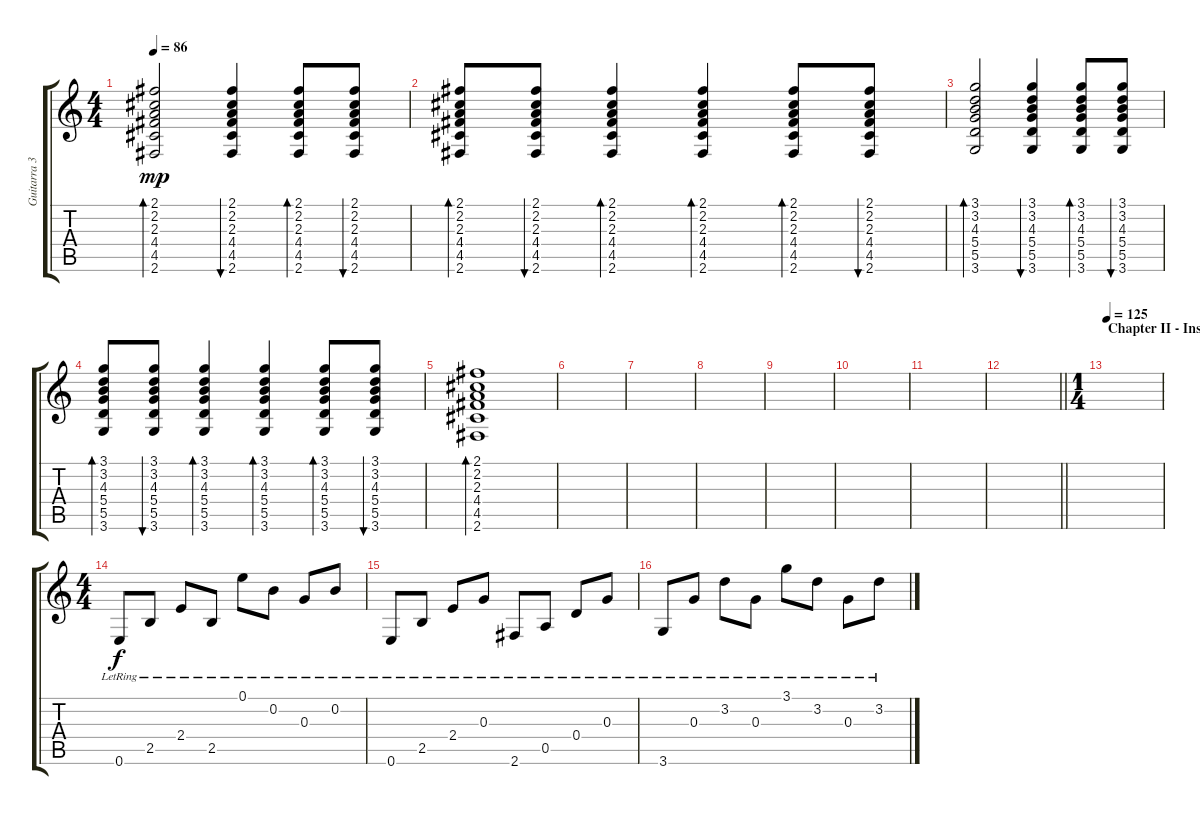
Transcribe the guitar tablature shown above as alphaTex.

\track ("Guitarra 3" "Guitarra 3") {instrument acousticguitarnylon}
\staff {score tabs}
\tuning (E4 B3 G3 D3 A2 E2) {hide}
\ts (4 4)
\tempo 86
\clef g2
\ks c
(2.1 2.2 2.3 4.4 4.5 2.6).2{bd 60 dy mp volume 10} (2.1 2.2 2.3 4.4 4.5 2.6).4{bu 60} (2.1 2.2 2.3 4.4 4.5 2.6).8{bd 60} (2.1 2.2 2.3 4.4 4.5 2.6).8{bu 60} |
(2.1 2.2 2.3 4.4 4.5 2.6).8{bd 60} (2.1 2.2 2.3 4.4 4.5 2.6).8{bu 60} (2.1 2.2 2.3 4.4 4.5 2.6).4{bd 60} (2.1 2.2 2.3 4.4 4.5 2.6).4{bd 60} (2.1 2.2 2.3 4.4 4.5 2.6).8{bd 60} (2.1 2.2 2.3 4.4 4.5 2.6).8{bu 60} |
(3.1 3.2 4.3 5.4 5.5 3.6).2{bd 60} (3.1 3.2 4.3 5.4 5.5 3.6).4{bu 60} (3.1 3.2 4.3 5.4 5.5 3.6).8{bd 60} (3.1 3.2 4.3 5.4 5.5 3.6).8{bu 60} |
(3.1 3.2 4.3 5.4 5.5 3.6).8{bd 60} (3.1 3.2 4.3 5.4 5.5 3.6).8{bu 60} (3.1 3.2 4.3 5.4 5.5 3.6).4{bd 60} (3.1 3.2 4.3 5.4 5.5 3.6).4{bd 60} (3.1 3.2 4.3 5.4 5.5 3.6).8{bd 60} (3.1 3.2 4.3 5.4 5.5 3.6).8{bu 60} |
(2.1 2.2 2.3 4.4 4.5 2.6).1{bd 60} |
|
|
|
|
|
|
\barLineRight lightlight
|
\ts (1 4)
\section ("" "Chapter II - Inspiración")
\tempo 125
|
\ts (4 4)
0.6{lr}.8{dy f} 2.5{lr}.8 2.4{lr}.8 2.5{lr}.8 0.1{lr}.8 0.2{lr}.8 0.3{lr}.8 0.2{lr}.8 |
0.6{lr}.8 2.5{lr}.8 2.4{lr}.8 0.3{lr}.8 2.6{lr}.8 0.5{lr}.8 0.4{lr}.8 0.3{lr}.8 |
3.6{lr}.8 0.3{lr}.8 3.2{lr}.8 0.3{lr}.8 3.1{lr}.8 3.2{lr}.8 0.3{lr}.8 3.2{lr}.8
